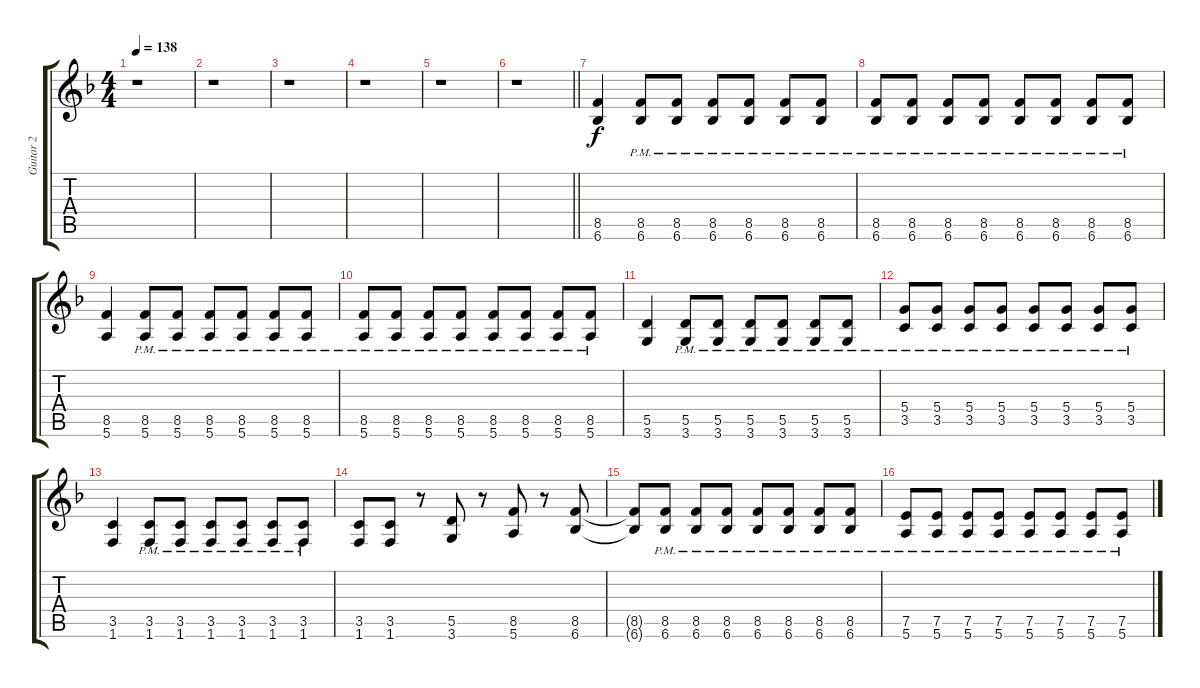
\track ("Guitar 2" "Guitar 2") {instrument acousticguitarsteel}
\staff {score tabs}
\tuning (E4 B3 G3 D3 A2 E2) {hide}
\ts (4 4)
\tempo 138
\clef g2
\ks f
r.1{dy f} |
r.1 |
r.1 |
r.1 |
r.1 |
\barLineRight lightlight
r.1 |
(8.5 6.6).4{instrument overdrivenguitar} (8.5{pm} 6.6{pm}).8 (8.5{pm} 6.6{pm}).8 (8.5{pm} 6.6{pm}).8 (8.5{pm} 6.6{pm}).8 (8.5{pm} 6.6{pm}).8 (8.5{pm} 6.6{pm}).8 |
(8.5{pm} 6.6{pm}).8 (8.5{pm} 6.6{pm}).8 (8.5{pm} 6.6{pm}).8 (8.5{pm} 6.6{pm}).8 (8.5{pm} 6.6{pm}).8 (8.5{pm} 6.6{pm}).8 (8.5{pm} 6.6{pm}).8 (8.5{pm} 6.6{pm}).8 |
(8.5 5.6).4 (8.5{pm} 5.6{pm}).8 (8.5{pm} 5.6{pm}).8 (8.5{pm} 5.6{pm}).8 (8.5{pm} 5.6{pm}).8 (8.5{pm} 5.6{pm}).8 (8.5{pm} 5.6{pm}).8 |
(8.5{pm} 5.6{pm}).8 (8.5{pm} 5.6{pm}).8 (8.5{pm} 5.6{pm}).8 (8.5{pm} 5.6{pm}).8 (8.5{pm} 5.6{pm}).8 (8.5{pm} 5.6{pm}).8 (8.5{pm} 5.6{pm}).8 (8.5{pm} 5.6{pm}).8 |
(5.5 3.6).4 (5.5{pm} 3.6{pm}).8 (5.5{pm} 3.6{pm}).8 (5.5{pm} 3.6{pm}).8 (5.5{pm} 3.6{pm}).8 (5.5{pm} 3.6{pm}).8 (5.5{pm} 3.6{pm}).8 |
(5.4{pm} 3.5{pm}).8 (5.4{pm} 3.5{pm}).8 (5.4{pm} 3.5{pm}).8 (5.4{pm} 3.5{pm}).8 (5.4{pm} 3.5{pm}).8 (5.4{pm} 3.5{pm}).8 (5.4{pm} 3.5{pm}).8 (5.4{pm} 3.5{pm}).8 |
(3.5 1.6).4 (3.5{pm} 1.6{pm}).8 (3.5{pm} 1.6{pm}).8 (3.5{pm} 1.6{pm}).8 (3.5{pm} 1.6{pm}).8 (3.5{pm} 1.6{pm}).8 (3.5{pm} 1.6{pm}).8 |
(3.5 1.6).8 (3.5 1.6).8 r.8 (5.5 3.6).8 r.8 (8.5 5.6).8 r.8 (8.5 6.6).8 |
(8.5{t} 6.6{t}).8 (8.5{pm} 6.6{pm}).8 (8.5{pm} 6.6{pm}).8 (8.5{pm} 6.6{pm}).8 (8.5{pm} 6.6{pm}).8 (8.5{pm} 6.6{pm}).8 (8.5{pm} 6.6{pm}).8 (8.5{pm} 6.6{pm}).8 |
(7.5{pm} 5.6{pm}).8 (7.5{pm} 5.6{pm}).8 (7.5{pm} 5.6{pm}).8 (7.5{pm} 5.6{pm}).8 (7.5{pm} 5.6{pm}).8 (7.5{pm} 5.6{pm}).8 (7.5{pm} 5.6{pm}).8 (7.5{pm} 5.6{pm}).8
